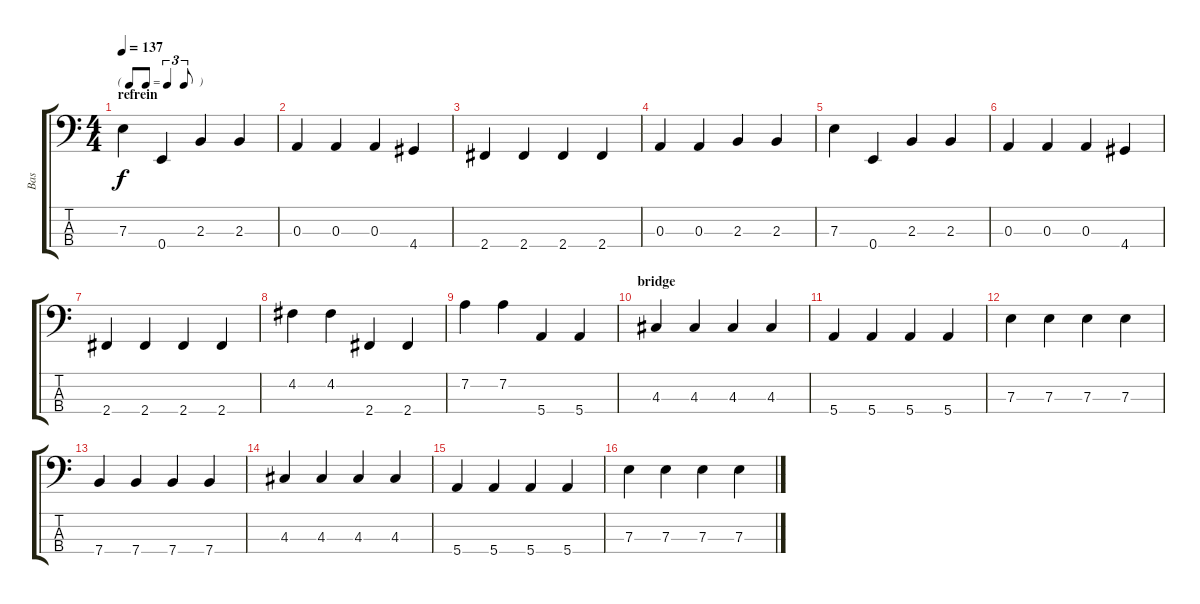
\track ("Bas" "Bas") {instrument electricbassfinger}
\staff {score tabs}
\tuning (G2 D2 A1 E1) {hide}
\ts (4 4)
\tf triplet8th
\section ("" "refrein")
\tempo 137
\clef f4
\ks c
7.3.4{dy f} 0.4.4 2.3.4 2.3.4 |
0.3.4 0.3.4 0.3.4 4.4.4 |
2.4.4 2.4.4 2.4.4 2.4.4 |
0.3.4 0.3.4 2.3.4 2.3.4 |
7.3.4 0.4.4 2.3.4 2.3.4 |
0.3.4 0.3.4 0.3.4 4.4.4 |
2.4.4 2.4.4 2.4.4 2.4.4 |
4.2.4 4.2.4 2.4.4 2.4.4 |
7.2.4 7.2.4 5.4.4 5.4.4 |
\section ("" "bridge")
4.3.4 4.3.4 4.3.4 4.3.4 |
5.4.4 5.4.4 5.4.4 5.4.4 |
7.3.4 7.3.4 7.3.4 7.3.4 |
7.4.4 7.4.4 7.4.4 7.4.4 |
4.3.4 4.3.4 4.3.4 4.3.4 |
5.4.4 5.4.4 5.4.4 5.4.4 |
7.3.4 7.3.4 7.3.4 7.3.4
